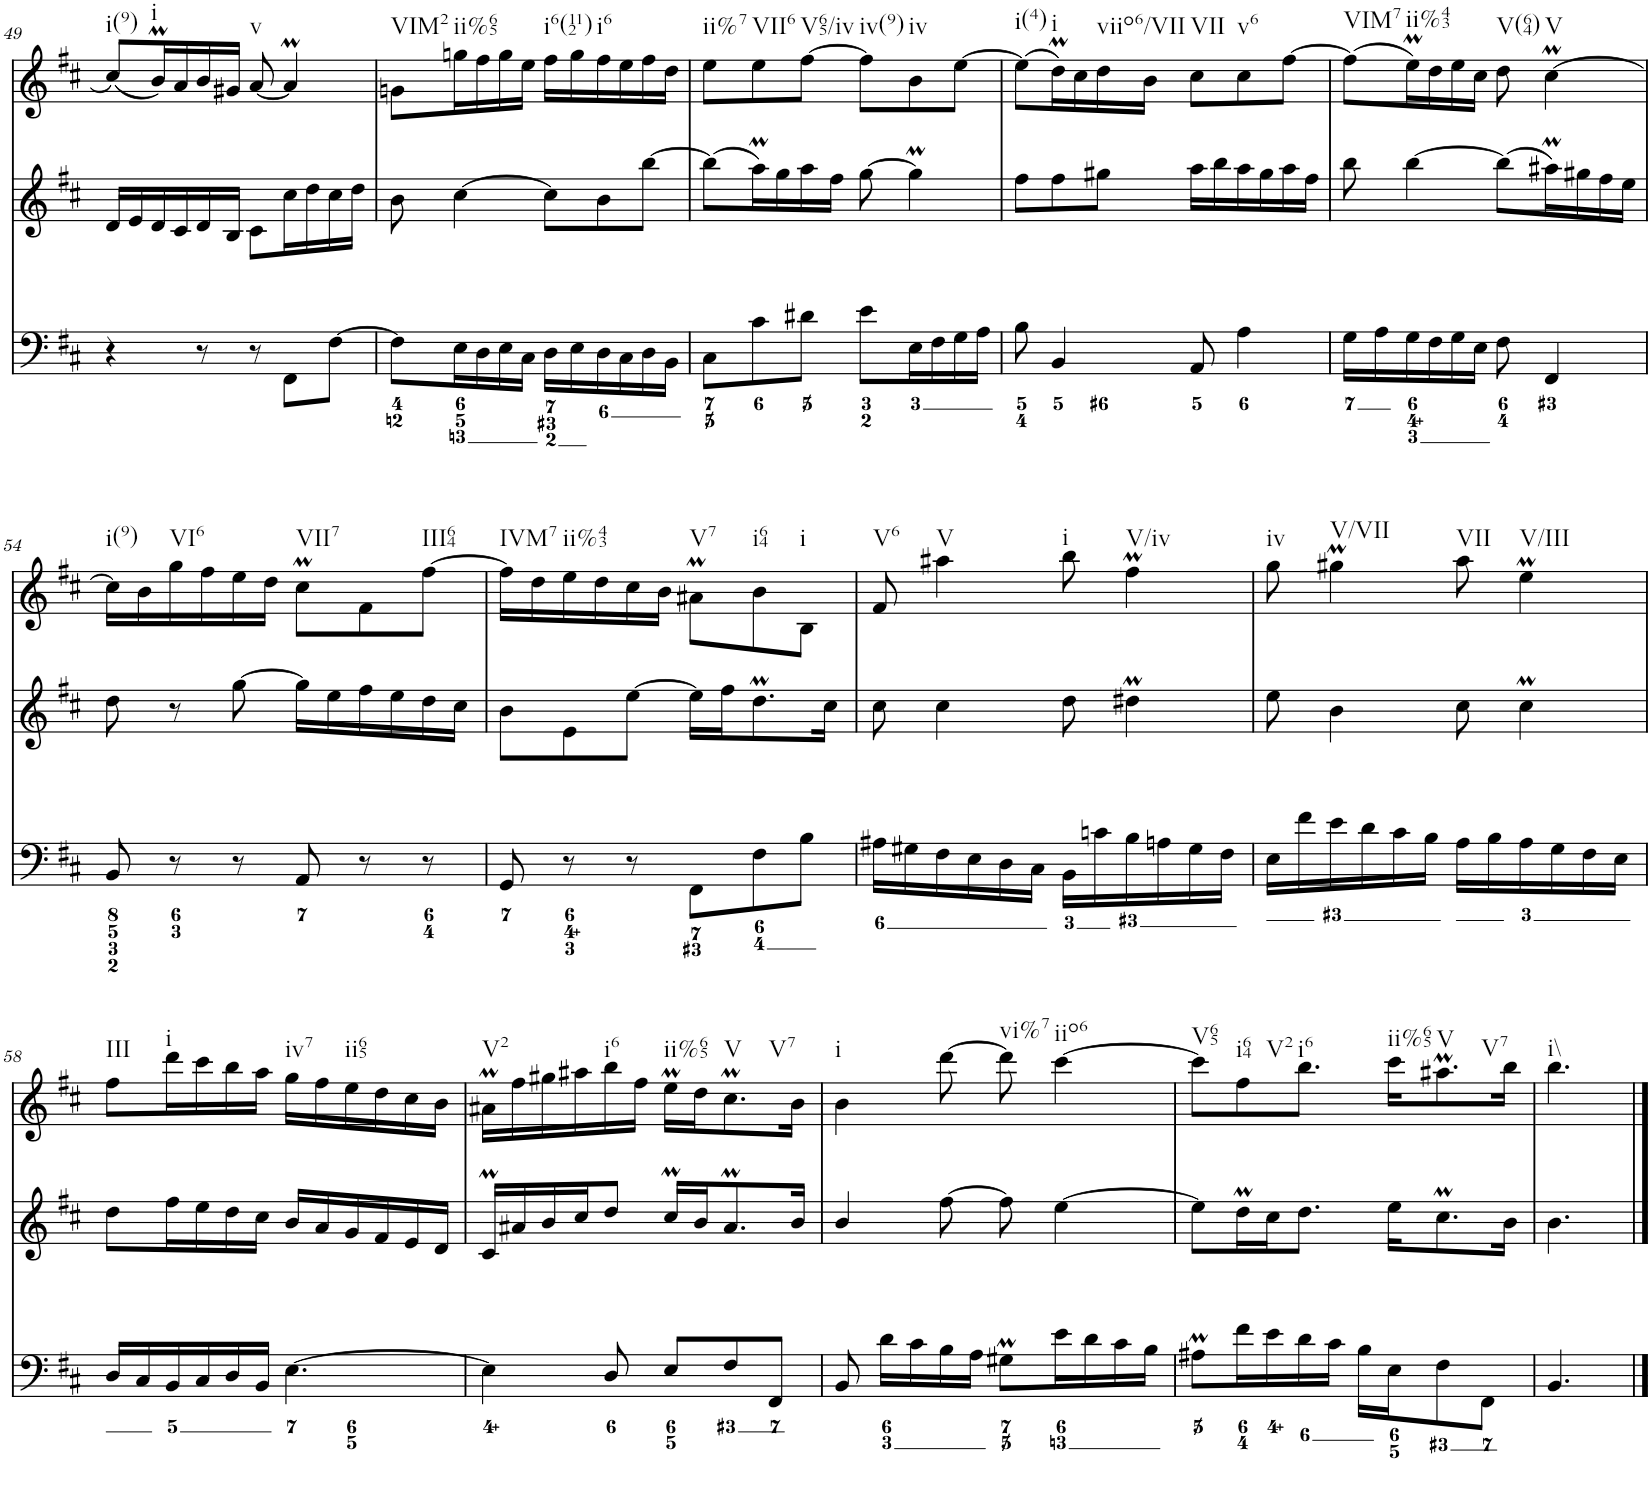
**kern	**kern	**kern
*part1	*part1	*part1
*staff3	*staff2	*staff1
*I"Piano	*	*
*I'Pno.	*	*
!!LO:PB:g=z
*clefF4	*clefG2	*clefG2
*k[f#c#]	*k[f#c#]	*k[f#c#]
*M6/8	*M6/8	*M6/8
=49	=49	=49
!	!	!LO:TX:b:t=i(9)
4r	16d/LL	(8cc#/L
.	16e/	.
!	!	!LO:TX:b:t=i
.	16d/	16bM/L)
.	16c#/	16a/
8r	16d/	16b/
.	16B/JJ	16g#X/JJ
!	!	!LO:TX:b:t=v
8r	8c#\L	[8a/
8FF#\L	16cc#\L	4aM/]
.	16dd\	.
[8F#\J	16cc#\	.
.	16dd\JJ	.
=50	=50	=50
!	!	!LO:TX:b:t=VIM2
8F#\L]	8b\	8gn\L
!	!	!LO:TX:b:t=ii%65
16E\L	[4cc#\	16ggn\L
16D\	.	16ff#\
16E\	.	16gg\
16C#\JJ	.	16ee\JJ
!	!	!LO:TX:b:t=i6(112)
16D\LL	8cc#\L]	16ff#\LL
16E\	.	16gg\
!	!	!LO:TX:b:t=i6
16D\	8b\	16ff#\
16C#\	.	16ee\
16D\	[8bb\J	16ff#\
16BB\JJ	.	16dd\JJ
=51	=51	=51
!	!	!LO:TX:b:t=ii%7
8C#\L	8bb\L]	8ee\L
!	!	!LO:TX:b:t=VII6
8c#\	16aaM\L	8ee\
.	16gg\	.
!	!	!LO:TX:b:t=V65/iv
8d#X\J	16aa\	[8ff#\J
.	16ff#\JJ	.
!	!	!LO:TX:b:t=iv(9)
8e\L	[8gg\	8ff#\L]
!	!	!LO:TX:b:t=iv
16E\L	4ggM\]	8b\
16F#\	.	.
16G\	.	[8ee\J
16A\JJ	.	.
=52	=52	=52
!	!	!LO:TX:b:t=i(4)
8B\	8ff#\L	(8ee\L]
!	!	!LO:TX:b:t=i
4BB/	8ff#\	16ddM\L)
.	.	16cc#\
!	!	!LO:TX:b:t=viio6/VII
.	8gg#X\J	16dd\
.	.	16b\JJ
!	!	!LO:TX:b:t=VII
8AA/	16aa\LL	8cc#\L
.	16bb\	.
!	!	!LO:TX:b:t=v6
4A\	16aa\	8cc#\
.	16gg#\	.
.	16aa\	[8ff#\J
.	16ff#\JJ	.
=53	=53	=53
!	!	!LO:TX:b:t=VIM7
16G\LL	8bb\	(8ff#\L]
16A\	.	.
!	!	!LO:TX:b:t=ii%43
16G\	[4bb\	16eeM\L)
16F#\	.	16dd\
16G\	.	16ee\
16E\JJ	.	16cc#\JJ
!	!	!LO:TX:b:t=V(64)
8F#\	8bb\L]	8dd\
!	!	!LO:TX:b:t=V
4FF#/	16aa#Xm\L	[4cc#m\
.	16gg#X\	.
.	16ff#\	.
.	16ee\JJ	.
!!LO:LB:g=z
=54	=54	=54
!	!	!LO:TX:b:t=i(9)
8BB/	8dd\	16cc#\LL]
.	.	16b\
!	!	!LO:TX:b:t=VI6
8r	8r	16gg\
.	.	16ff#\
8r	[8gg\	16ee\
.	.	16dd\JJ
!	!	!LO:TX:b:t=VII7
8AA/	16gg\LL]	8cc#m\L
.	16ee\	.
8r	16ff#\	8f#\
.	16ee\	.
!	!	!LO:TX:b:t=III64
8r	16dd\	[8ff#\J
.	16cc#\JJ	.
=55	=55	=55
!	!	!LO:TX:b:t=IVM7
8GG/	8b\L	16ff#\LL]
.	.	16dd\
!	!	!LO:TX:b:t=ii%43
8r	8e\	16ee\
.	.	16dd\
8r	[8ee\J	16cc#\
.	.	16b\JJ
!	!	!LO:TX:b:t=V7
8FF#\L	16ee\LL]	8a#Xm\L
.	16ff#\J	.
!	!	!LO:TX:b:t=i64
8F#\	8.ddM\	8b\
!	!	!LO:TX:b:t=i
8B\J	.	8B\J
.	16cc#\Jk	.
=56	=56	=56
!	!	!LO:TX:b:t=V6
16A#X\LL	8cc#\	8f#/
16G#X\	.	.
!	!	!LO:TX:b:t=V
16F#\	4cc#\	4aa#X\
16E\	.	.
16D\	.	.
16C#\JJ	.	.
!	!	!LO:TX:b:t=i
16BB\LL	8dd\	8bb\
16cn\	.	.
!	!	!LO:TX:b:t=V/iv
16B\	4dd#Xm\	4ff#m\
16An\	.	.
16G#\	.	.
16F#\JJ	.	.
=57	=57	=57
!	!	!LO:TX:b:t=iv
16E\LL	8ee\	8gg\
16f#\	.	.
!	!	!LO:TX:b:t=V/VII
16e\	4b\	4gg#Xm\
16d\	.	.
16c#\	.	.
16B\JJ	.	.
!	!	!LO:TX:b:t=VII
16A\LL	8cc#\	8aa\
16B\	.	.
!	!	!LO:TX:b:t=V/III
16A\	4cc#m\	4eeM\
16G\	.	.
16F#\	.	.
16E\JJ	.	.
!!LO:LB:g=z
=58	=58	=58
!	!	!LO:TX:b:t=III
16D/LL	8dd\L	8ff#\L
16C#/	.	.
!	!	!LO:TX:b:t=i
16BB/	16ff#\L	16ddd\L
16C#/	16ee\	16ccc#\
16D/	16dd\	16bb\
16BB/JJ	16cc#\JJ	16aa\JJ
!	!	!LO:TX:b:t=iv7
[4.E\	16b/LL	16gg\LL
.	16a/	16ff#\
!	!	!LO:TX:b:t=ii65
.	16g/	16ee\
.	16f#/	16dd\
.	16e/	16cc#\
.	16d/JJ	16b\JJ
=59	=59	=59
!	!	!LO:TX:b:t=V2
4E\]	16c#m/LL	16a#Xm\LL
.	16a#X/	16ff#\
.	16b/	16gg#X\
.	16cc#/J	16aa#X\
!	!	!LO:TX:b:t=i6
8D/	8dd/J	16bb\
.	.	16ff#\JJ
!	!	!LO:TX:b:t=ii%65
8E/L	16cc#m/LL	16eeM\LL
.	16b/J	16dd\J
!	!	!LO:TX:b:t=V
!	!	!LO:TX:b:t=V7
8F#/	8.a#m/	8.cc#m\
8FF#/J	.	.
.	16b/Jk	16b\Jk
=60	=60	=60
!	!	!LO:TX:b:t=i
8BB/	4b/	4b\
16d\LL	.	.
16c#\	.	.
16B\	[8ff#\	[8ddd\
16A\JJ	.	.
!	!	!LO:TX:b:t=vi%7
8G#Xm\L	8ff#\]	8ddd\]
!	!	!LO:TX:b:t=iio6
16e\L	[4ee\	[4ccc#\
16d\	.	.
16c#\	.	.
16B\JJ	.	.
=61	=61	=61
!	!	!LO:TX:b:t=V65
8A#Xm\L	8ee\L]	8ccc#\L]
!	!	!LO:TX:b:t=i64
!	!	!LO:TX:b:t=V2
16f#\L	16ddM\L	8ff#\
16e\	16cc#\J	.
!	!	!LO:TX:b:t=i6
16d\	8.dd\J	8.bb\J
16c#\JJ	.	.
16B\LL	.	.
!	!	!LO:TX:b:t=ii%65
16E\J	16ee\KL	16ccc#\KL
!	!	!LO:TX:b:t=V
!	!	!LO:TX:b:t=V7
8F#\	8.cc#m\	8.aa#Xm\
8FF#\J	.	.
.	16b\Jk	16bb\Jk
=62	=62	=62
!	!	!LO:TX:b:t=i\\
4.BB/	4.b\	4.bb\
==	==	==
*-	*-	*-
